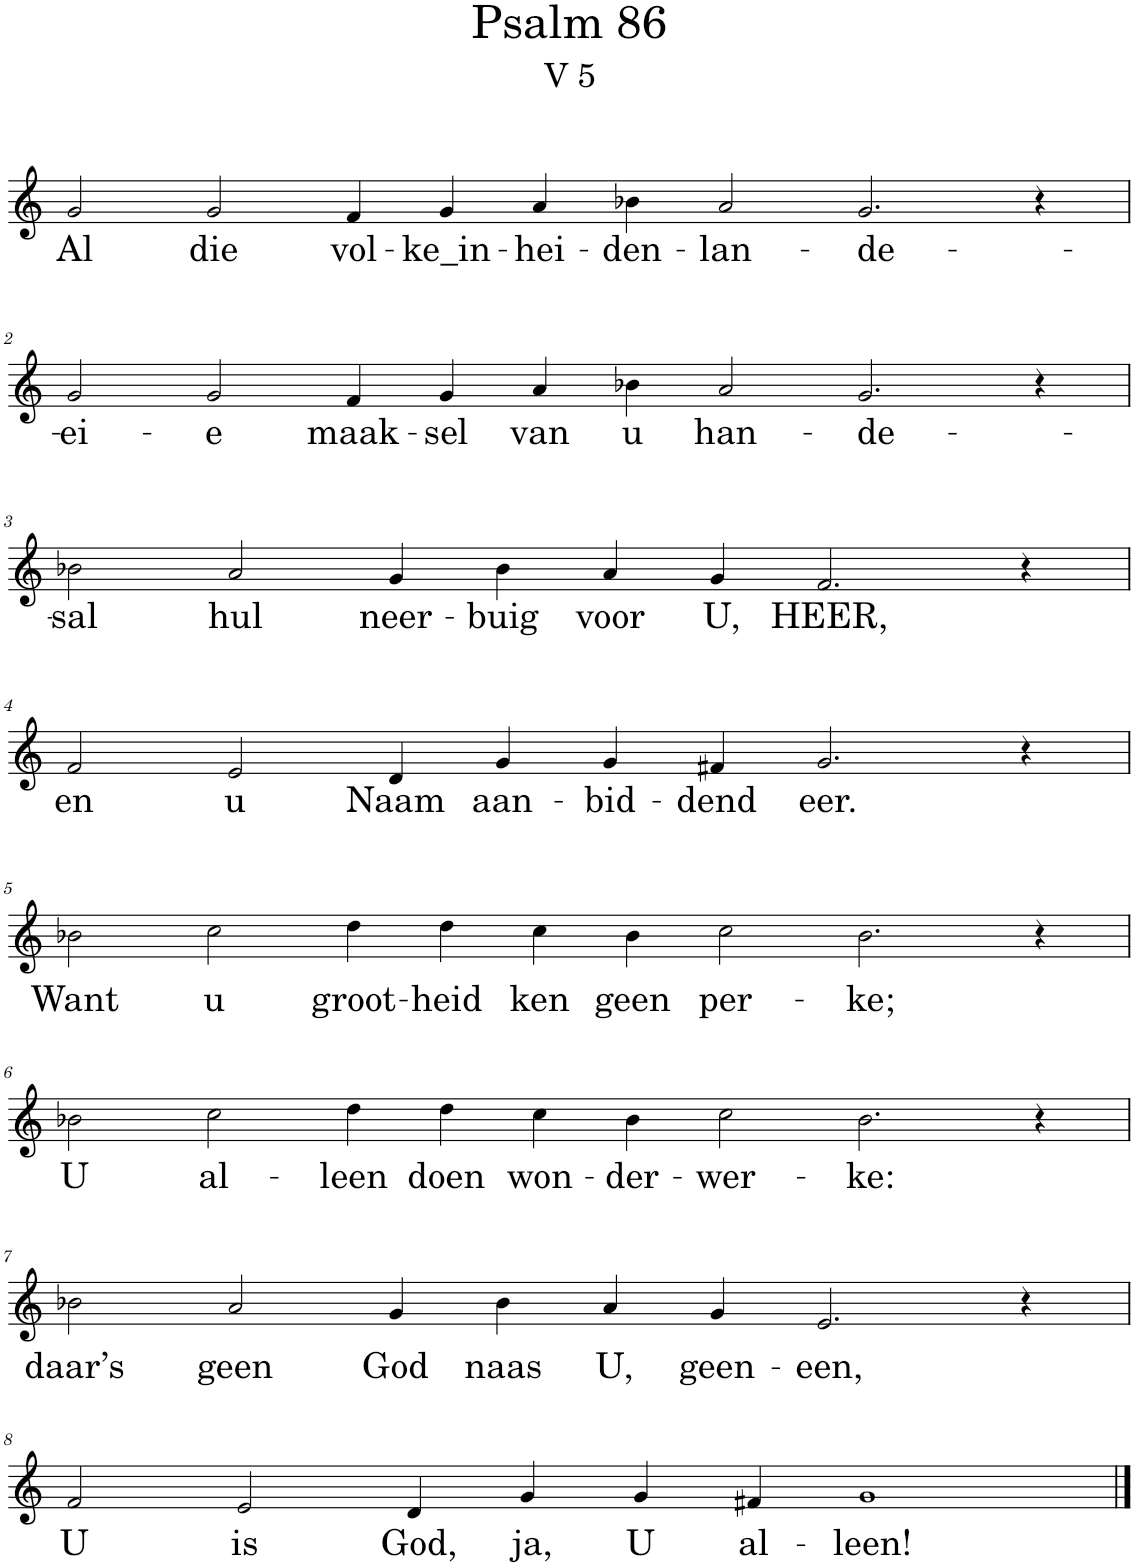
**kern	**text
*part1	*part1
*staff1	*staff1
*I"Pipe Organ	*
*I'Org.	*
*clefG2	*
*k[]	*
*M14/4	*
=1	=1
!	!LO:LY:b
2g/	Al
!	!LO:LY:b
2g/	die
!	!LO:LY:b
4f/	vol-
!	!LO:LY:b
4g/	-ke_in-
!	!LO:LY:b
4a/	-hei-
!	!LO:LY:b
4b-X\	-den-
!	!LO:LY:b
2a/	-lan-
!	!LO:LY:b
2.g/	-de-
4r	.
!!LO:LB:g=z
=2	=2
!	!LO:LY:b
2g/	-ei-
!	!LO:LY:b
2g/	-e
!	!LO:LY:b
4f/	maak-
!	!LO:LY:b
4g/	-sel
!	!LO:LY:b
4a/	van
!	!LO:LY:b
4b-X\	u
!	!LO:LY:b
2a/	han-
!	!LO:LY:b
2.g/	-de-
4r	.
!!LO:LB:g=z
=3	=3
*M12/4	*
!	!LO:LY:b
2b-X\	-sal
!	!LO:LY:b
2a/	hul
!	!LO:LY:b
4g/	neer-
!	!LO:LY:b
4b-\	-buig
!	!LO:LY:b
4a/	voor
!	!LO:LY:b
4g/	U,
!	!LO:LY:b
2.f/	HEER,
4r	.
!!LO:LB:g=z
=4	=4
!	!LO:LY:b
2f/	en
!	!LO:LY:b
2e/	u
!	!LO:LY:b
4d/	Naam
!	!LO:LY:b
4g/	aan-
!	!LO:LY:b
4g/	-bid-
!	!LO:LY:b
4f#X/	-dend
!	!LO:LY:b
2.g/	eer.
4r	.
!!LO:LB:g=z
=5	=5
*M14/4	*
!	!LO:LY:b
2b-X\	Want
!	!LO:LY:b
2cc\	u
!	!LO:LY:b
4dd\	groot-
!	!LO:LY:b
4dd\	-heid
!	!LO:LY:b
4cc\	ken
!	!LO:LY:b
4b-\	geen
!	!LO:LY:b
2cc\	per-
!	!LO:LY:b
2.b-\	-ke;
4r	.
!!LO:LB:g=z
=6	=6
!	!LO:LY:b
2b-X\	U
!	!LO:LY:b
2cc\	al-
!	!LO:LY:b
4dd\	-leen
!	!LO:LY:b
4dd\	doen
!	!LO:LY:b
4cc\	won-
!	!LO:LY:b
4b-\	-der-
!	!LO:LY:b
2cc\	-wer-
!	!LO:LY:b
2.b-\	-ke:
4r	.
!!LO:LB:g=z
=7	=7
*M12/4	*
!	!LO:LY:b
2b-X\	daar’s
!	!LO:LY:b
2a/	geen
!	!LO:LY:b
4g/	God
!	!LO:LY:b
4b-\	naas
!	!LO:LY:b
4a/	U,
!	!LO:LY:b
4g/	geen-
!	!LO:LY:b
2.e/	-een,
4r	.
!!LO:LB:g=z
=8	=8
!	!LO:LY:b
2f/	U
!	!LO:LY:b
2e/	is
!	!LO:LY:b
4d/	God,
!	!LO:LY:b
4g/	ja,
!	!LO:LY:b
4g/	U
!	!LO:LY:b
4f#X/	al-
!	!LO:LY:b
1g	-leen!
==	==
*-	*-
